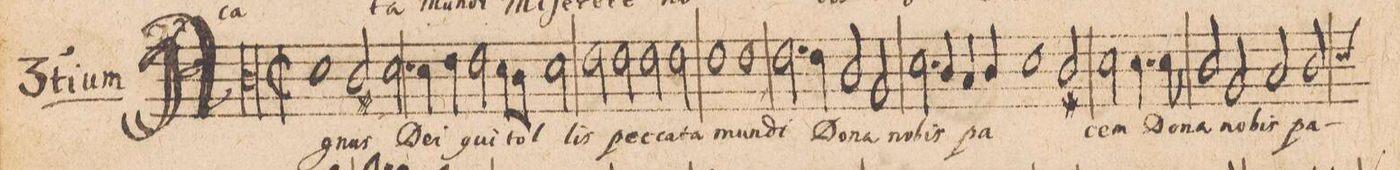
**kern	**text
*I"CANTVS.	*
*clefC3	*
*k[]	*
*met(c|)	*
*M2/1	*
1d\	A-
2c#X/	-gnus
2.d\	.
=46-	=46-
4d\	De-
4e\	-i
2e\	qui
8d\L	tol-
8c\J	.
2d\	-lis
=47-	=47-
2e\	.
2e\	pec-
2e\	-ca-
2e\	-ta
=48-	=48-
1e\	mun-
1e\	-di
=49-	=49-
2.e\	.
4e\	.
2c/	Do-
2A/	-na
=50-	=50-
2.d\	no-
4c/	-bis
4B/	pa-
4c/	.
1d\	.
=51-	=51-
2c#X/	.
2d\	-cem
4.d\	Do-
8d\	-na
=52-	=52-
2c/	no-
2A/	-bis
2B/	pa-
*custos:d	*
2c/	.
=53-	=53-
*-	*-
